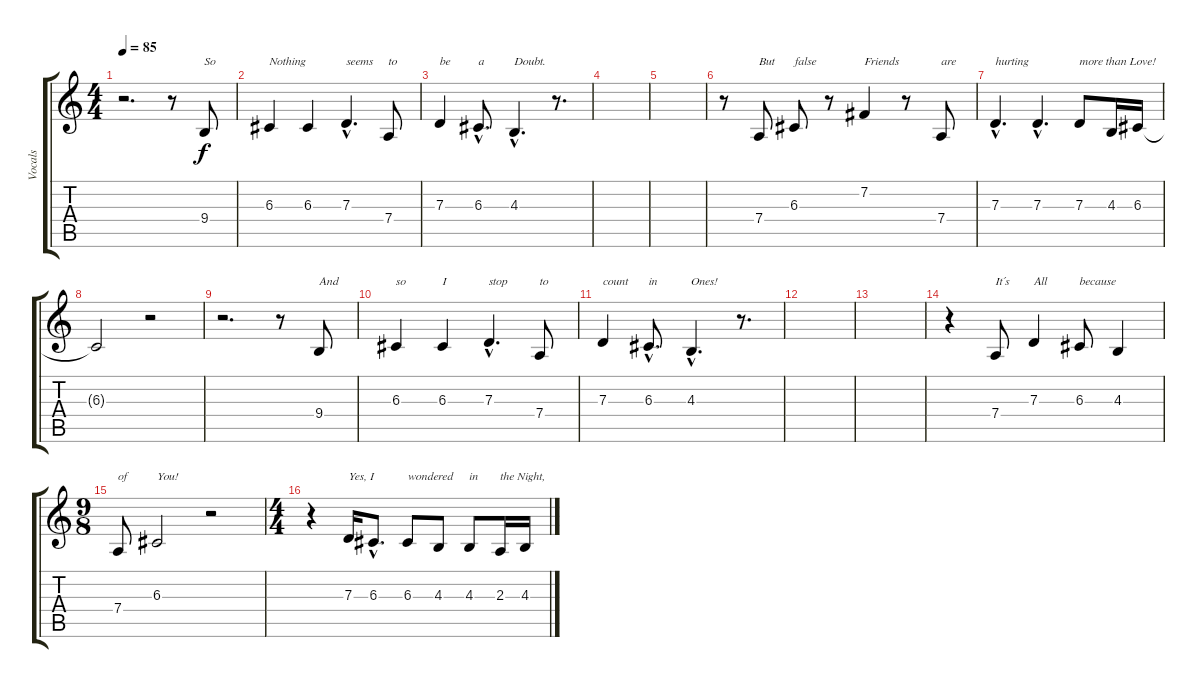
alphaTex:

\track ("Vocals" "Vocals") {instrument lead6voice}
\staff {score tabs}
\tuning (E4 B3 G3 D3 A2 E2) {hide}
\ts (4 4)
\tempo 85
\clef g2
\ks c
r.2{d dy f} r.8 9.4.8{txt "So"} |
6.3.4{txt "Nothing"} 6.3.4 7.3{hac}.4{d txt "seems"} 7.4.8{txt "to"} |
7.3.4{txt "be"} 6.3{hac}.8{d txt "a"} 4.3{hac}.4{d txt "Doubt."} r.8{d} |
|
|
r.8 7.4.8{txt "But"} 6.3.8{txt "false"} r.8 7.2.4{txt "Friends"} r.8 7.4.8{txt "are"} |
7.3{hac}.4{d txt "hurting"} 7.3{hac}.4{d} 7.3.8{txt "more than Love!"} 4.3.16 6.3.16 |
6.3{t}.2 r.2 |
r.2{d} r.8 9.4.8{txt "And"} |
6.3.4{txt "so"} 6.3.4{txt "I"} 7.3{hac}.4{d txt "stop"} 7.4.8{txt "to"} |
7.3.4{txt "count"} 6.3{hac}.8{d txt "in"} 4.3{hac}.4{d txt "Ones!"} r.8{d} |
|
|
r.4 7.4.8{txt "It´s"} 7.3.4{txt "All"} 6.3.8{txt "because"} 4.3.4 |
\ts (9 8)
7.4.8{txt "of"} 6.3.2{txt "You!"} r.2 |
\ts (4 4)
r.4 7.3.16{txt "Yes, I"} 6.3{hac}.8{d} 6.3.8{txt "wondered"} 4.3.8 4.3.8{txt "in"} 2.3.16{txt "the Night,"} 4.3.16
